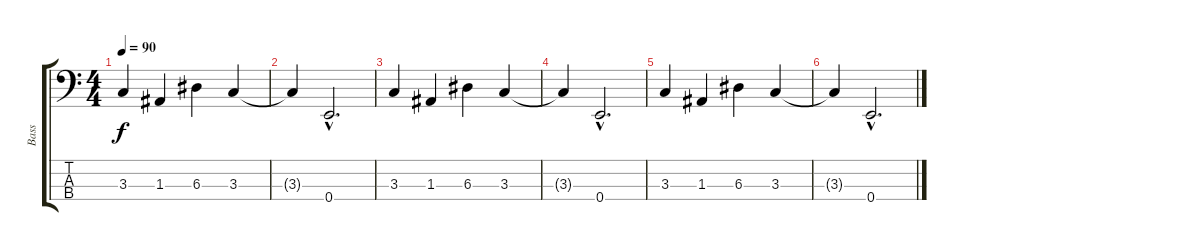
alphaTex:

\track ("Bass" "Bass") {instrument electricbassfinger}
\staff {score tabs}
\tuning (G2 D2 A1 E1) {hide}
\ts (4 4)
\tempo 90
\clef f4
\ks c
3.3.4{dy f} 1.3.4 6.3.4 3.3.4 |
3.3{t}.4 0.4{hac}.2{d} |
3.3.4 1.3.4 6.3.4 3.3.4 |
3.3{t}.4 0.4{hac}.2{d} |
3.3.4 1.3.4 6.3.4 3.3.4 |
3.3{t}.4 0.4{hac}.2{d}
